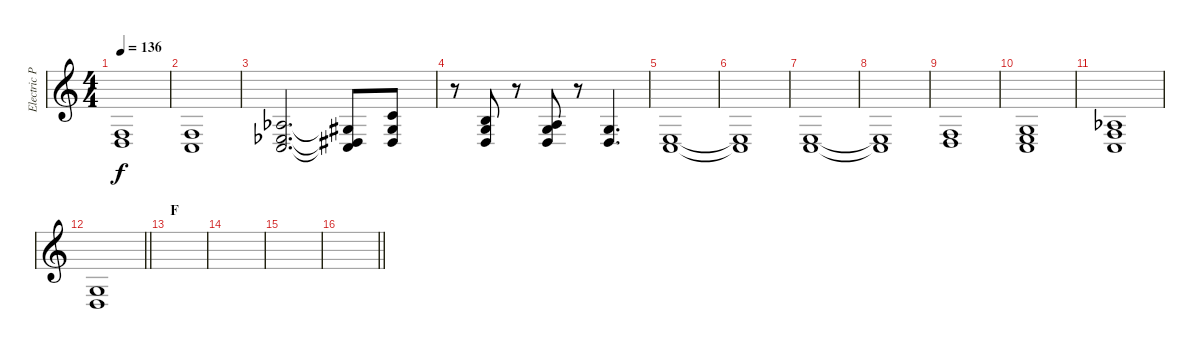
\track ("Electric Piano I (Treble - Right Hand)" "Electric P") {instrument electricgrandpiano}
\staff {score}
\tuning (E4 B3 G3 D3 A2 D2) {hide}
\ts (4 4)
\tempo 136
\clef g2
\ks c
(3.4 5.5).1{dy f} |
(3.4 3.5).1 |
(1.3{acc b} 1.4{acc b} 3.5).2{d} (1.3{t} 1.4{t} 3.5{t}).8 (1.2 1.4 11.5).8 |
r.8 (0.2 0.3 0.4).8 r.8 (2.3 5.4 5.5).8 r.8 (0.3 0.4).4{d} |
(2.4 3.5).1 |
(2.4{t} 3.5{t}).1 |
(2.4 3.5).1 |
(2.4{t} 3.5{t}).1 |
(3.4 5.5).1 |
(0.3 2.4 3.5).1 |
(1.3{acc b} 3.4 3.5).1 |
\barLineRight lightlight
(0.3 0.4).1 |
\section ("" "F")
|
|
|
\barLineRight lightlight
